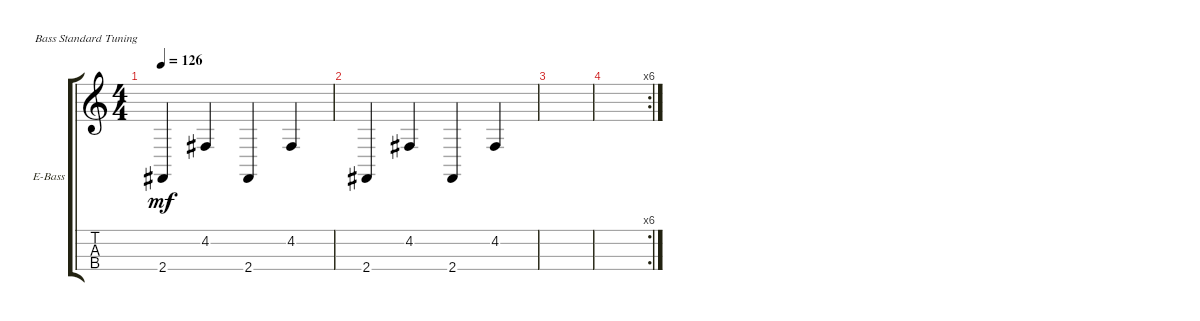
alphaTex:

\defaultSystemsLayout 4
\bracketExtendMode groupsimilarinstruments
\firstSystemTrackNameOrientation horizontal
\otherSystemsTrackNameOrientation horizontal
\track ("Electric Bass" "E-Bass") {instrument electricbassfinger}
\staff {score tabs}
\tuning (G2 D2 A1 E1)
\ts (4 4)
\tempo 126
\clef g2
\scale
0.333333
\ks c
2.4.4{dy mf} 4.2.4 2.4.4 4.2.4 |
\scale
0.333333 2.4.4 4.2.4 2.4.4 4.2.4 |
|
\rc 6
